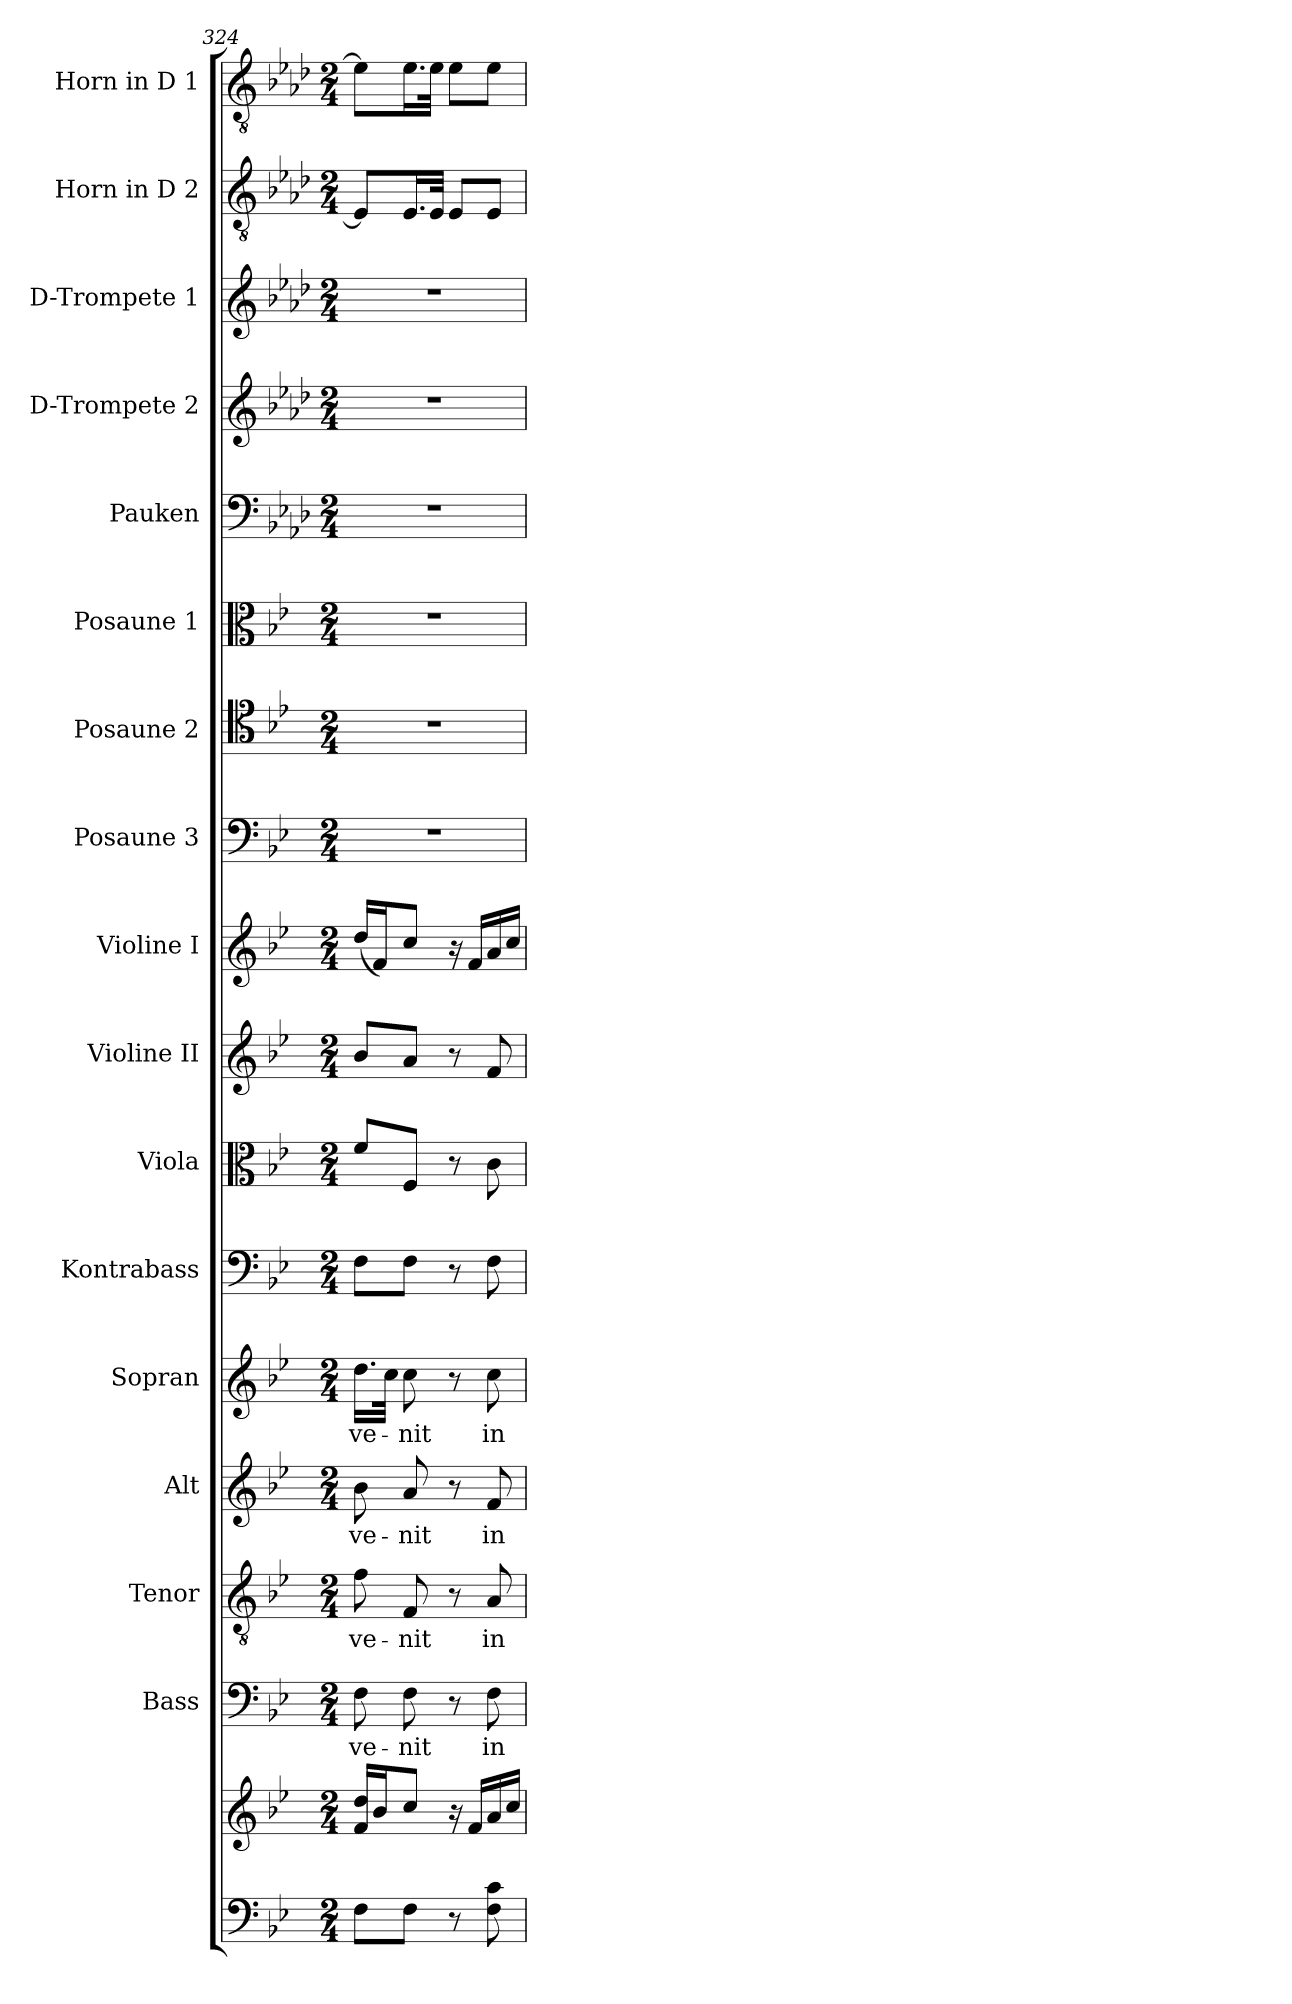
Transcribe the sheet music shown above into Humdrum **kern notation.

**kern	**kern	**kern	**text	**kern	**text	**kern	**text	**kern	**text	**kern	**kern	**kern	**kern	**kern	**kern	**kern	**kern	**kern	**kern	**kern	**kern
*part17	*part17	*part16	*part16	*part15	*part15	*part14	*part14	*part13	*part13	*part12	*part11	*part10	*part9	*part8	*part7	*part6	*part5	*part4	*part3	*part2	*part1
*staff18	*staff17	*staff16	*staff16	*staff15	*staff15	*staff14	*staff14	*staff13	*staff13	*staff12	*staff11	*staff10	*staff9	*staff8	*staff7	*staff6	*staff5	*staff4	*staff3	*staff2	*staff1
*	*	*I"Bass	*	*I"Tenor	*	*I"Alt	*	*I"Sopran	*	*I"Kontrabass	*I"Viola	*I"Violine II	*I"Violine I	*I"Posaune 3	*I"Posaune 2	*I"Posaune 1	*I"Pauken	*I"D-Trompete 2	*I"D-Trompete 1	*I"Horn in D 2	*I"Horn in D 1
*	*	*I'B.	*	*I'T.	*	*I'A.	*	*I'S.	*	*I'Kb.	*I'Vla.	*I'Vl. II	*I'Vl. I	*I'Pos. 3	*I'Pos. 2	*I'Pos. 1	*I'Pk.	*I'D Trp. 2	*I'D Trp. 1	*I'Hrn. 2	*I'Hrn. 1
*clefF4	*clefG2	*clefF4	*	*clefGv2	*	*clefG2	*	*clefG2	*	*clefF4	*clefC3	*clefG2	*clefG2	*clefF4	*clefC4	*clefC3	*clefF4	*clefG2	*clefG2	*clefGv2	*clefGv2
*	*	*	*	*	*	*	*	*	*	*ITrd7c12	*	*	*	*	*	*	*ITrd-1c-2	*ITrd-1c-2	*ITrd-1c-2	*ITrd-1c-2	*ITrd-1c-2
*k[b-e-]	*k[b-e-]	*k[b-e-]	*	*k[b-e-]	*	*k[b-e-]	*	*k[b-e-]	*	*k[b-e-]	*k[b-e-]	*k[b-e-]	*k[b-e-]	*k[b-e-]	*k[b-e-]	*k[b-e-]	*k[b-e-]	*k[b-e-]	*k[b-e-]	*k[b-e-]	*k[b-e-]
*B-:	*B-:	*B-:	*	*B-:	*	*B-:	*	*B-:	*	*B-:	*B-:	*B-:	*B-:	*B-:	*B-:	*B-:	*B-:	*B-:	*B-:	*B-:	*B-:
*M2/4	*M2/4	*M2/4	*	*M2/4	*	*M2/4	*	*M2/4	*	*M2/4	*M2/4	*M2/4	*M2/4	*M2/4	*M2/4	*M2/4	*M2/4	*M2/4	*M2/4	*M2/4	*M2/4
=324	=324	=324	=324	=324	=324	=324	=324	=324	=324	=324	=324	=324	=324	=324	=324	=324	=324	=324	=324	=324	=324
!	!	!	!LO:LY:b	!	!LO:LY:b	!	!LO:LY:b	!	!LO:LY:b	!	!	!	!	!	!	!	!	!	!	!	!
8F\L	16f/ 16dd/LL	8F\	ve-	8f\	ve-	8b-\	ve-	16.dd\LL	ve-	8FF\L	8f/L	8b-/L	(<16dd/LL	2r	2r	2r	2r	2r	2r	8F/L]	8f\L]
.	16b-/J	.	.	.	.	.	.	.	.	.	.	.	16f/J)	.	.	.	.	.	.	.	.
.	.	.	.	.	.	.	.	32cc\JJk	.	.	.	.	.	.	.	.	.	.	.	.	.
!	!	!	!LO:LY:b	!	!LO:LY:b	!	!LO:LY:b	!	!LO:LY:b	!	!	!	!	!	!	!	!	!	!	!	!
8F\J	8cc/J	8F\	-nit	8F/	-nit	8a/	-nit	8cc\	-nit	8FF\J	8F/J	8a/J	8cc/J	.	.	.	.	.	.	16.F/L	16.f\L
.	.	.	.	.	.	.	.	.	.	.	.	.	.	.	.	.	.	.	.	32F/JJk	32f\JJk
8r	16r	8r	.	8r	.	8r	.	8r	.	8r	8r	8r	16r	.	.	.	.	.	.	8F/L	8f\L
.	16f/LL	.	.	.	.	.	.	.	.	.	.	.	16f/LL	.	.	.	.	.	.	.	.
!	!	!	!LO:LY:b	!	!LO:LY:b	!	!LO:LY:b	!	!LO:LY:b	!	!	!	!	!	!	!	!	!	!	!	!
8F\ 8c\	16a/	8F\	in	8A/	in	8f/	in	8cc\	in	8FF\	8c\	8f/	16a/	.	.	.	.	.	.	8F/J	8f\J
.	16cc/JJ	.	.	.	.	.	.	.	.	.	.	.	16cc/JJ	.	.	.	.	.	.	.	.
=	=	=	=	=	=	=	=	=	=	=	=	=	=	=	=	=	=	=	=	=	=
*-	*-	*-	*-	*-	*-	*-	*-	*-	*-	*-	*-	*-	*-	*-	*-	*-	*-	*-	*-	*-	*-
